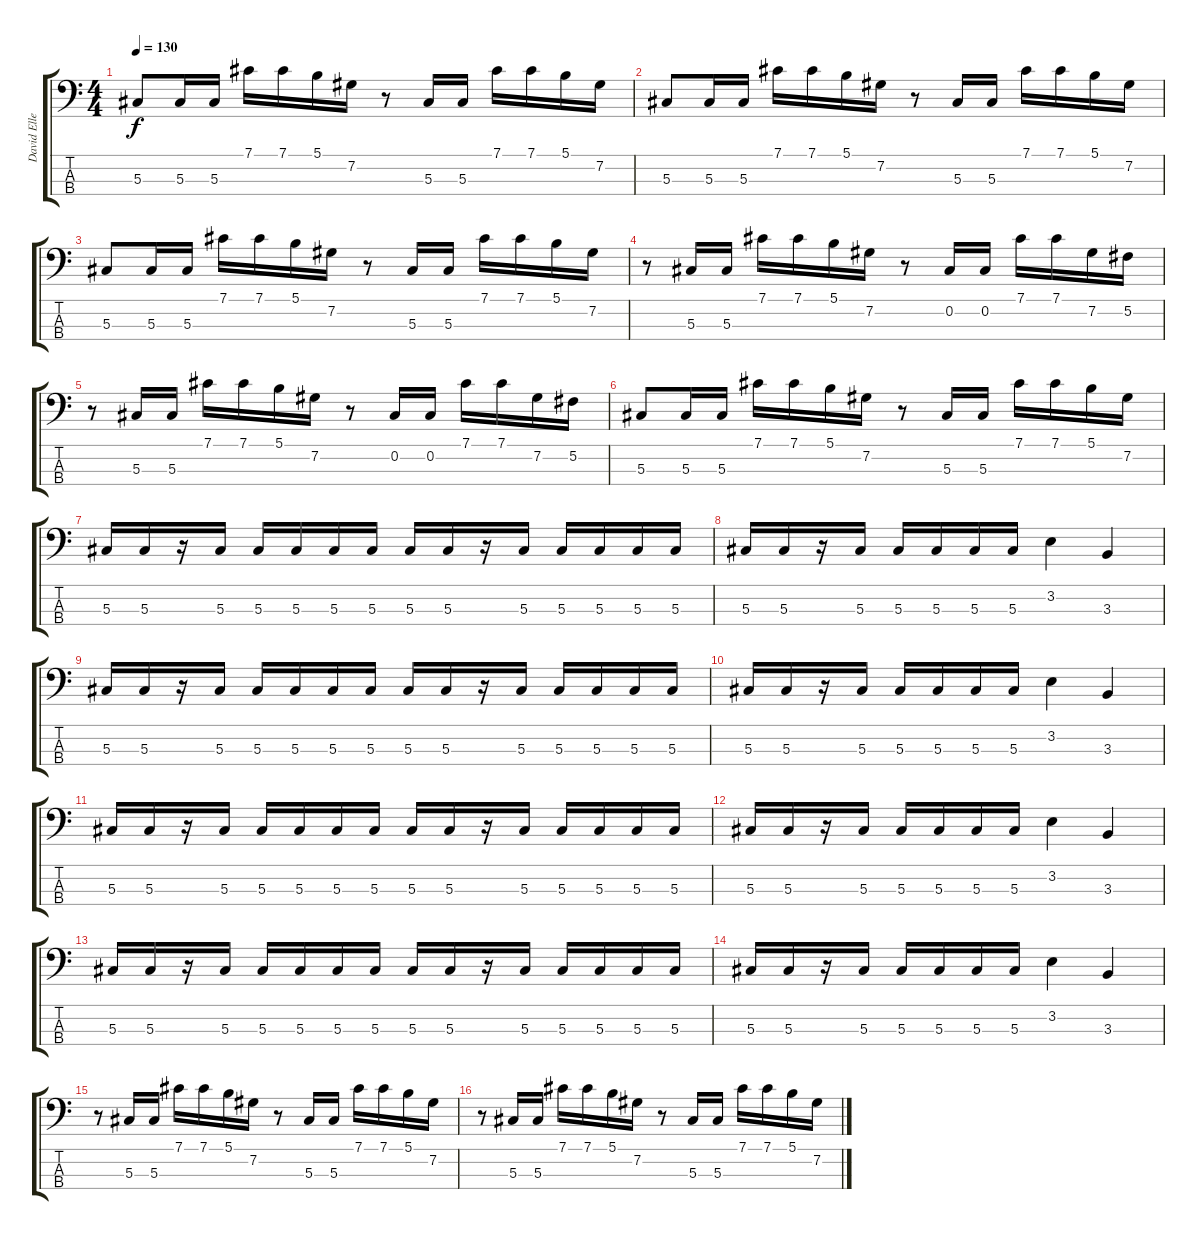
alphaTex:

\track ("David Ellefson" "David Elle") {instrument electricbassfinger}
\staff {score tabs}
\tuning (Gb2 Db2 Ab1 Db1) {hide}
\ts (4 4)
\tempo 130
\clef f4
\ks c
5.3.8{dy f} 5.3.16 5.3.16 7.1.16 7.1.16 5.1.16 7.2.16 r.8 5.3.16 5.3.16 7.1.16 7.1.16 5.1.16 7.2.16 |
5.3.8 5.3.16 5.3.16 7.1.16 7.1.16 5.1.16 7.2.16 r.8 5.3.16 5.3.16 7.1.16 7.1.16 5.1.16 7.2.16 |
5.3.8 5.3.16 5.3.16 7.1.16 7.1.16 5.1.16 7.2.16 r.8 5.3.16 5.3.16 7.1.16 7.1.16 5.1.16 7.2.16 |
r.8 5.3.16 5.3.16 7.1.16 7.1.16 5.1.16 7.2.16 r.8 0.2.16 0.2.16 7.1.16 7.1.16 7.2.16 5.2.16 |
r.8 5.3.16 5.3.16 7.1.16 7.1.16 5.1.16 7.2.16 r.8 0.2.16 0.2.16 7.1.16 7.1.16 7.2.16 5.2.16 |
5.3.8 5.3.16 5.3.16 7.1.16 7.1.16 5.1.16 7.2.16 r.8 5.3.16 5.3.16 7.1.16 7.1.16 5.1.16 7.2.16 |
5.3.16 5.3.16 r.16 5.3.16 5.3.16 5.3.16 5.3.16 5.3.16 5.3.16 5.3.16 r.16 5.3.16 5.3.16 5.3.16 5.3.16 5.3.16 |
5.3.16 5.3.16 r.16 5.3.16 5.3.16 5.3.16 5.3.16 5.3.16 3.2.4 3.3.4 |
5.3.16 5.3.16 r.16 5.3.16 5.3.16 5.3.16 5.3.16 5.3.16 5.3.16 5.3.16 r.16 5.3.16 5.3.16 5.3.16 5.3.16 5.3.16 |
5.3.16 5.3.16 r.16 5.3.16 5.3.16 5.3.16 5.3.16 5.3.16 3.2.4 3.3.4 |
5.3.16 5.3.16 r.16 5.3.16 5.3.16 5.3.16 5.3.16 5.3.16 5.3.16 5.3.16 r.16 5.3.16 5.3.16 5.3.16 5.3.16 5.3.16 |
5.3.16 5.3.16 r.16 5.3.16 5.3.16 5.3.16 5.3.16 5.3.16 3.2.4 3.3.4 |
5.3.16 5.3.16 r.16 5.3.16 5.3.16 5.3.16 5.3.16 5.3.16 5.3.16 5.3.16 r.16 5.3.16 5.3.16 5.3.16 5.3.16 5.3.16 |
5.3.16 5.3.16 r.16 5.3.16 5.3.16 5.3.16 5.3.16 5.3.16 3.2.4 3.3.4 |
r.8 5.3.16 5.3.16 7.1.16 7.1.16 5.1.16 7.2.16 r.8 5.3.16 5.3.16 7.1.16 7.1.16 5.1.16 7.2.16 |
r.8 5.3.16 5.3.16 7.1.16 7.1.16 5.1.16 7.2.16 r.8 5.3.16 5.3.16 7.1.16 7.1.16 5.1.16 7.2.16
